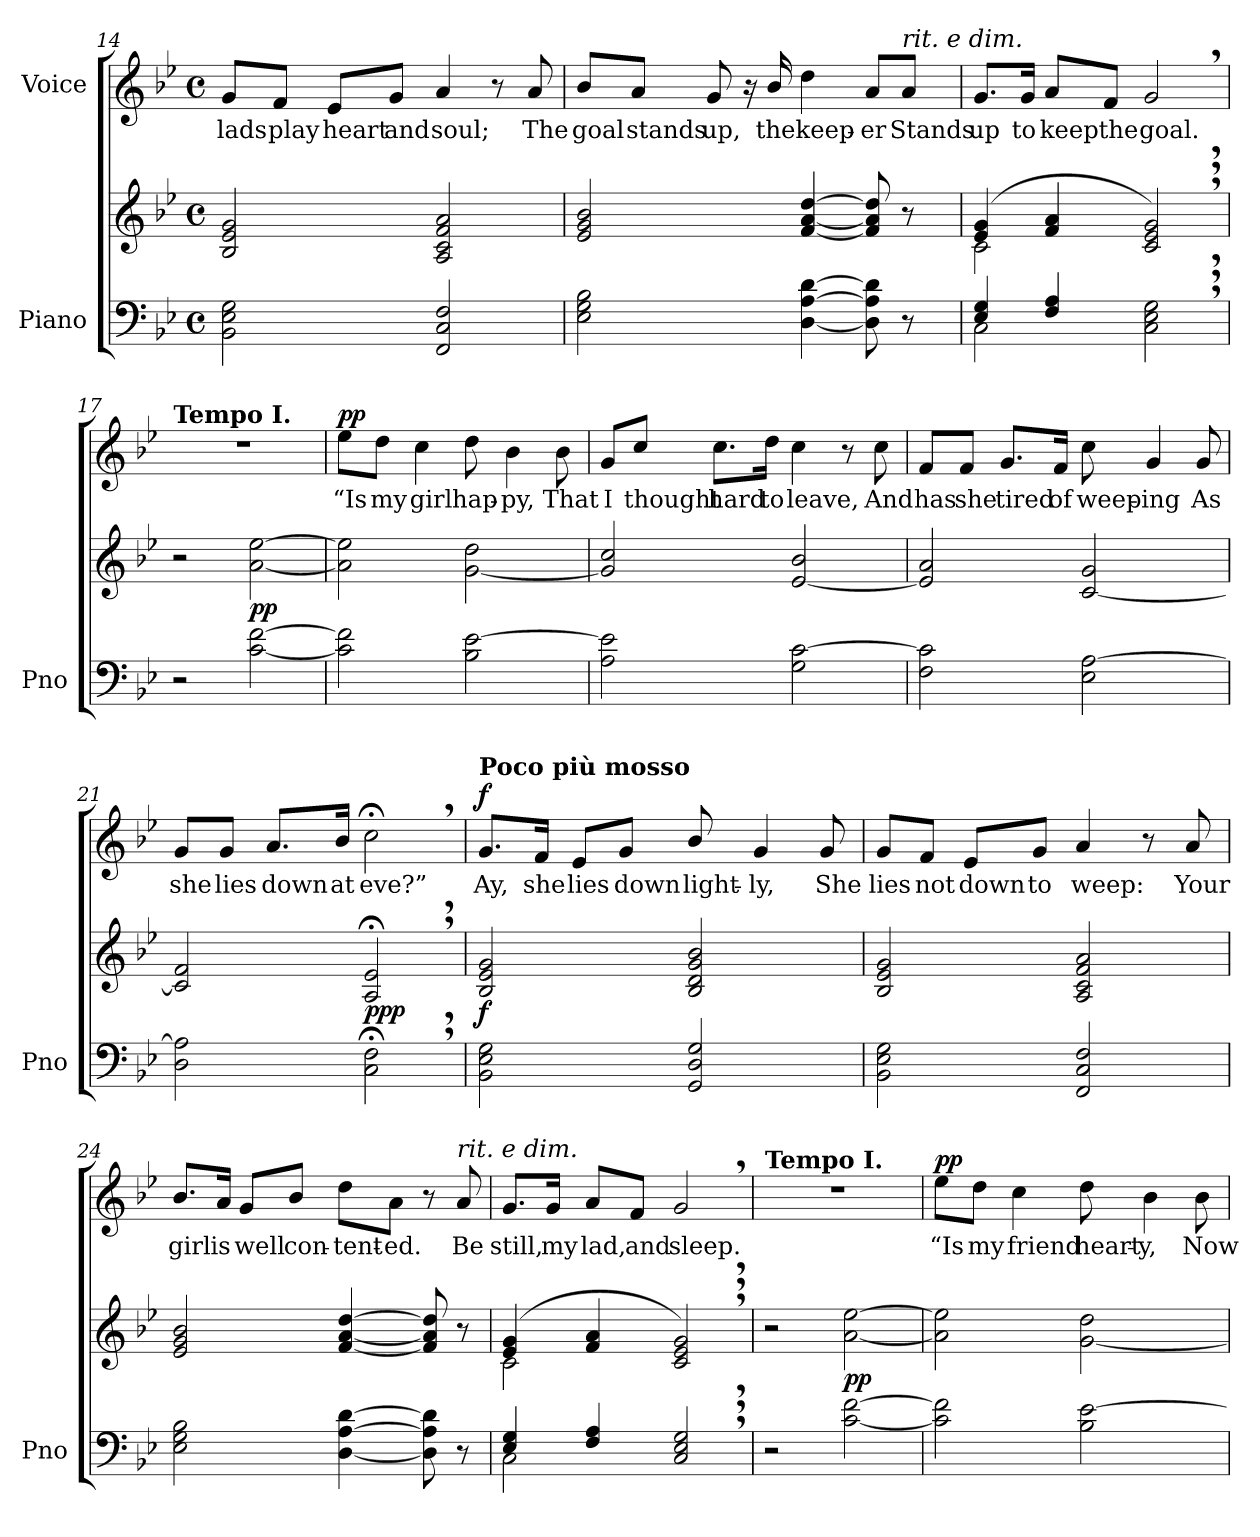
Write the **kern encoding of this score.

**kern	**kern	**dynam	**kern	**text	**dynam
*part2	*part2	*part2	*part1	*part1	*part1
*staff3	*staff2	*staff2/3	*staff1	*staff1	*staff1
*I"Piano	*	*	*I"Voice	*	*
*I'Pno	*	*	*	*	*
*clefF4	*clefG2	*	*clefG2	*	*
*k[b-e-]	*k[b-e-]	*	*k[b-e-]	*	*
*M4/4	*M4/4	*	*M4/4	*	*
*met(c)	*met(c)	*	*met(c)	*	*
=14	=14	=14	=14	=14	=14
2BB-\ 2E-\ 2G\	2B-/ 2e-/ 2g/	.	8g/L	lads	.
.	.	.	8f/J	play	.
.	.	.	8e-/L	heart	.
.	.	.	8g/J	and	.
2FF/ 2C/ 2F/	2A/ 2c/ 2f/ 2a/	.	4a/	soul;	.
.	.	.	8r	.	.
.	.	.	8a/	The	.
=15	=15	=15	=15	=15	=15
2E-\ 2G\ 2B-\	2e-/ 2g/ 2b-/	.	8b-/L	goal	.
.	.	.	8a/J	stands	.
.	.	.	8g/	up,	.
.	.	.	16r	.	.
.	.	.	16b-/	the	.
[4D\ [4A\ [4d\	[4f/ [>4a/ [4dd/	.	4dd\	keep-	.
8D\] 8A\] 8d\]	8f/] 8a/] 8dd/]	.	8a/L	-er	.
!	!	!	!LO:TX:a:i:t=rit. e dim.	!	!
8r	8r	.	8a/J	Stands	.
=16	=16	=16	=16	=16	=16
*^	*^	*	*	*	*
!	!	!	!	!LO:DY:b	!	!	!
!	!	!	!	!LO:DY:n=1:b	!	!	!
4E-/ 4G/	2C\	(4e-/ 4g/	2c\	p other-dynamics	8.g/L	up	.
.	.	.	.	.	16g/Jk	to	.
4F/ 4A/	.	4f/ 4a/	.	.	8a/L	keep	.
.	.	.	.	.	8f/J	the	.
2C\, 2E-\, 2G\,	2ryy	2c/, 2e-/, 2g/,)	2ryy	.	2g,/	goal.	.
=17	=17	=17	=17	=17	=17	=17	=17
!	!	!	!	!	!LO:TX:a:B:t=Tempo I.	!	!
*v	*v	*	*	*	*	*	*
*	*v	*v	*	*	*	*
2r	2r	.	1r	.	.
!	!	!LO:DY:b	!	!	!
[2c\ [2f\	[2a\ [2ee-\	pp	.	.	.
=18	=18	=18	=18	=18	=18
!	!	!	!	!	!LO:DY:a
2c\] 2f\]	2a\] 2ee-\]	.	8ee-\L	“Is	pp
.	.	.	8dd\J	my	.
.	.	.	4cc\	girl	.
2B-\ [2e-\	[2g\ 2dd\	.	8dd\	hap-	.
.	.	.	4b-\	-py,	.
.	.	.	8b-\	That	.
=19	=19	=19	=19	=19	=19
2A\ 2e-\]	2g/] 2cc/	.	8g/L	I	.
.	.	.	8cc/J	thought	.
.	.	.	8.cc\L	hard	.
.	.	.	16dd\Jk	to	.
2G\ [2c\	[2e-/ 2b-/	.	4cc\	leave,	.
.	.	.	8r	.	.
.	.	.	8cc\	And	.
=20	=20	=20	=20	=20	=20
2F\ 2c\]	2e-/] 2a/	.	8f/L	has	.
.	.	.	8f/J	she	.
.	.	.	8.g/L	tired	.
.	.	.	16f/Jk	of	.
2E-\ [2A\	[2c/ 2g/	.	8cc\	weep-	.
.	.	.	4g/	-ing	.
.	.	.	8g/	As	.
=21	=21	=21	=21	=21	=21
2D\ 2A\]	2c/] 2f/	.	8g/L	she	.
.	.	.	8g/J	lies	.
.	.	.	8.a/L	down	.
.	.	.	16b-/Jk	at	.
!	!	!LO:DY:b	!	!	!
2C\;<, 2F\;<,	2A/;<, 2e-/;<,	ppp	2cc;<,\	eve?”	.
=22	=22	=22	=22	=22	=22
!	!	!	!LO:TX:a:B:t=Poco più mosso	!	!
!	!	!LO:DY:b	!	!	!LO:DY:a
2BB-\ 2E-\ 2G\	2B-/ 2e-/ 2g/	f	8.g/L	Ay,	f
.	.	.	16f/Jk	she	.
.	.	.	8e-/L	lies	.
.	.	.	8g/J	down	.
2GG/ 2D/ 2G/	2B-/ 2d/ 2g/ 2b-/	.	8b-/	light-	.
.	.	.	4g/	-ly,	.
.	.	.	8g/	She	.
=23	=23	=23	=23	=23	=23
2BB-\ 2E-\ 2G\	2B-/ 2e-/ 2g/	.	8g/L	lies	.
.	.	.	8f/J	not	.
.	.	.	8e-/L	down	.
.	.	.	8g/J	to	.
2FF/ 2C/ 2F/	2A/ 2c/ 2f/ 2a/	.	4a/	weep:	.
.	.	.	8r	.	.
.	.	.	8a/	Your	.
=24	=24	=24	=24	=24	=24
2E-\ 2G\ 2B-\	2e-/ 2g/ 2b-/	.	8.b-/L	girl	.
.	.	.	16a/Jk	is	.
.	.	.	8g/L	well	.
.	.	.	8b-/J	con-	.
[4D\ [4A\ [4d\	[4f/ [>4a/ [4dd/	.	8dd\L	-tent-	.
.	.	.	8a\J	-ed.	.
8D\] 8A\] 8d\]	8f/] 8a/] 8dd/]	.	8r	.	.
!	!	!	!LO:TX:a:i:t=rit. e dim.	!	!
8r	8r	.	8a/	Be	.
=25	=25	=25	=25	=25	=25
*^	*^	*	*	*	*
!	!	!	!	!LO:DY:b	!	!	!
!	!	!	!	!LO:DY:n=1:b	!	!	!
4E-/ 4G/	2C\	(4e-/ 4g/	2c\	p other-dynamics	8.g/L	still,	.
.	.	.	.	.	16g/Jk	my	.
4F/ 4A/	.	4f/ 4a/	.	.	8a/L	lad,	.
.	.	.	.	.	8f/J	and	.
2C/, 2E-/, 2G/,	2ryy	2c/, 2e-/, 2g/,)	2ryy	.	2g,/	sleep.	.
=26	=26	=26	=26	=26	=26	=26	=26
!	!	!	!	!	!LO:TX:a:B:t=Tempo I.	!	!
*v	*v	*	*	*	*	*	*
*	*v	*v	*	*	*	*
2r	2r	.	1r	.	.
!	!	!LO:DY:b	!	!	!
[2c\ [2f\	[2a\ [2ee-\	pp	.	.	.
=27	=27	=27	=27	=27	=27
!	!	!	!	!	!LO:DY:a
2c\] 2f\]	2a\] 2ee-\]	.	8ee-\L	“Is	pp
.	.	.	8dd\J	my	.
.	.	.	4cc\	friend	.
2B-\ [2e-\	[2g\ 2dd\	.	8dd\	heart-	.
.	.	.	4b-\	-y,	.
.	.	.	8b-\	Now	.
=	=	=	=	=	=
*-	*-	*-	*-	*-	*-
